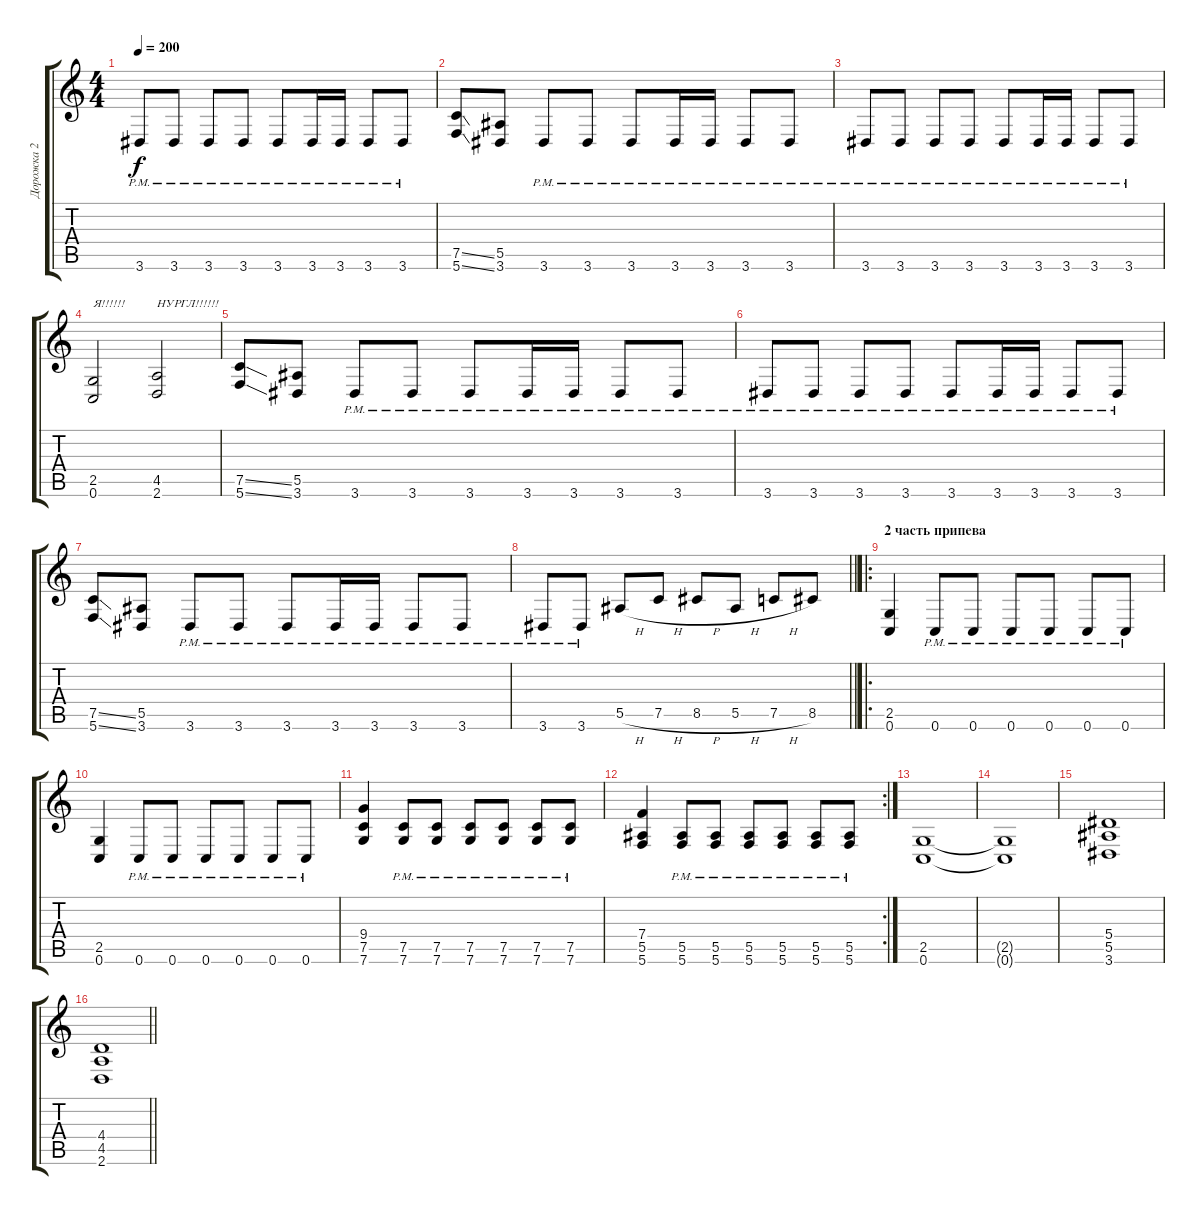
\track ("Дорожка 2" "Дорожка 2") {instrument distortionguitar}
\staff {score tabs}
\tuning (C4 G3 Eb3 Bb2 F2 C2) {hide}
\ts (4 4)
\tempo 200
\clef g2
\ks c
3.6{pm}.8{dy f} 3.6{pm}.8 3.6{pm}.8 3.6{pm}.8 3.6{pm}.8 3.6{pm}.16 3.6{pm}.16 3.6{pm}.8 3.6{pm}.8 |
(7.5{ss} 5.6{ss}).8 (5.5 3.6).8 3.6{pm}.8 3.6{pm}.8 3.6{pm}.8 3.6{pm}.16 3.6{pm}.16 3.6{pm}.8 3.6{pm}.8 |
3.6{pm}.8 3.6{pm}.8 3.6{pm}.8 3.6{pm}.8 3.6{pm}.8 3.6{pm}.16 3.6{pm}.16 3.6{pm}.8 3.6{pm}.8 |
(2.5 0.6).2{txt "Я!!!!!!"} (4.5 2.6).2{txt "НУРГЛ!!!!!!"} |
(7.5{ss} 5.6{ss}).8 (5.5 3.6).8 3.6{pm}.8 3.6{pm}.8 3.6{pm}.8 3.6{pm}.16 3.6{pm}.16 3.6{pm}.8 3.6{pm}.8 |
3.6{pm}.8 3.6{pm}.8 3.6{pm}.8 3.6{pm}.8 3.6{pm}.8 3.6{pm}.16 3.6{pm}.16 3.6{pm}.8 3.6{pm}.8 |
(7.5{ss} 5.6{ss}).8 (5.5 3.6).8 3.6{pm}.8 3.6{pm}.8 3.6{pm}.8 3.6{pm}.16 3.6{pm}.16 3.6{pm}.8 3.6{pm}.8 |
\barLineRight lightlight
3.6{pm}.8 3.6{pm}.8 5.5{h}.8 7.5{h}.8 8.5{h}.8 5.5{h}.8 7.5{h}.8 8.5.8 |
\ro
\section ("" "2 часть припева")
(2.5 0.6).4 0.6{pm}.8 0.6{pm}.8 0.6{pm}.8 0.6{pm}.8 0.6{pm}.8 0.6{pm}.8 |
(2.5 0.6).4 0.6{pm}.8 0.6{pm}.8 0.6{pm}.8 0.6{pm}.8 0.6{pm}.8 0.6{pm}.8 |
(9.4 7.5 7.6).4 (7.5{pm} 7.6{pm}).8 (7.5{pm} 7.6{pm}).8 (7.5{pm} 7.6{pm}).8 (7.5{pm} 7.6{pm}).8 (7.5{pm} 7.6{pm}).8 (7.5{pm} 7.6{pm}).8 |
\rc 2
(7.4 5.5 5.6).4 (5.5{pm} 5.6{pm}).8 (5.5{pm} 5.6{pm}).8 (5.5{pm} 5.6{pm}).8 (5.5{pm} 5.6{pm}).8 (5.5{pm} 5.6{pm}).8 (5.5{pm} 5.6{pm}).8 |
(2.5 0.6).1 |
(2.5{t} 0.6{t}).1 |
(5.4 5.5 3.6).1 |
\barLineRight lightlight
(4.4 4.5 2.6).1
